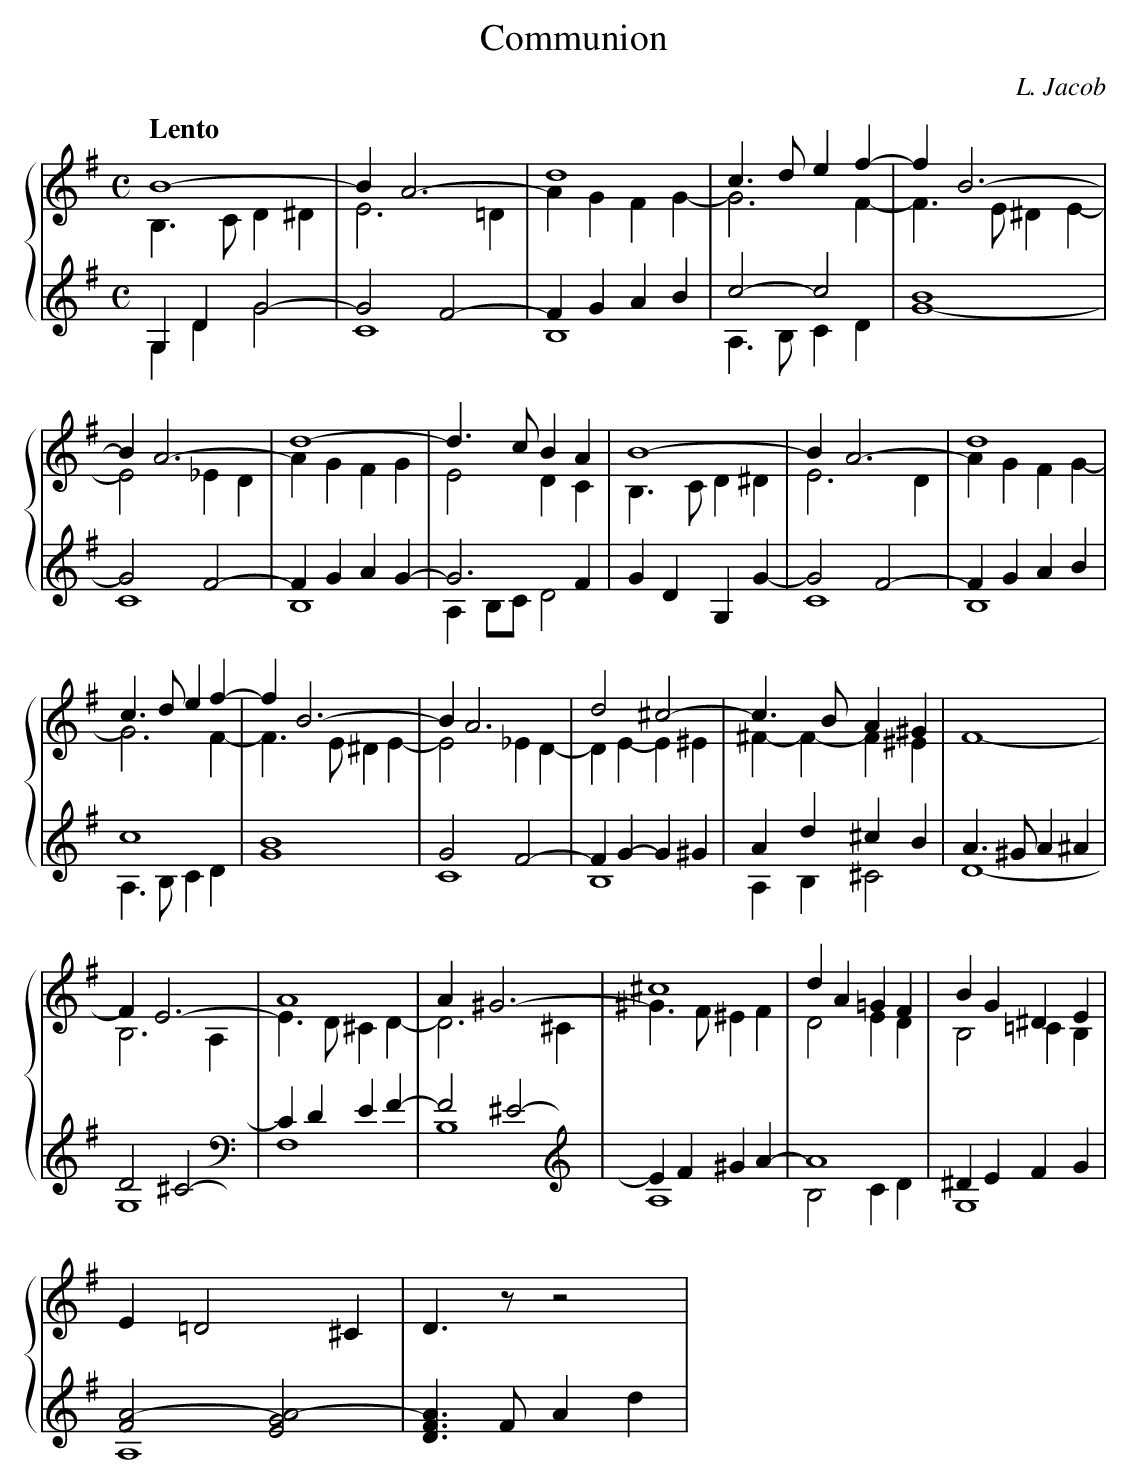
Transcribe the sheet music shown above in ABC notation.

X:1
T:Communion
C:L. Jacob
M:C
L:1/4
Q:"Lento"
%%staves {(1 2)(3 4)}
K:G
V:1
Q:1/4=60
B4-|B!tie(!A3-|d4|c>def-|fB3-|
V:2
B,>CD^D|E3=D|!tie)!AGFG-|G3F-|F>E^DE-|
V:3 shift=cC
G,DG2-|G2F2-|FGAB|c2-c2|[G-B]4|
V:4 shift=cC
G,DG2|C4|B,4|A,>B,CD|x4|
V:1
B!tie2(!A3-|d4-|d>cBA|B4-|B!tie3(!A3-|d4|
V:2
E2_ED|!tie2)!AGFG|E2DC|B,>CD^D|E3D|!tie3)!AGFG-|
V:3
G2F2-|FGAG-|G3F|GDG,G-|G2F2-|FGAB|
V:4
C4|B,4|A,B,/C/D2|X|C4|B,4|
V:1
c>def-|fB3-|BA3|d2^c2-|c>BA^G|F4-|
V:2
G3F-|F>E^DE-|E2_ED-|DE-E^E|^F-F-F^E|x4|
V:3
c4|B4|!tie4)!G2F2-|FG-G^G|Ad^cB|A>^GA^A|
V:4
A,>B,CD|!tie4(!G4|C4|B,4|A,B,^C2|!tie4(!D4-|
V:1
F!tie5(!E3-|A4|A!tie6(!^G3-|^c4|dA=GF|BG^DE|
V:2
B,3A,|!tie5)!E>D^CD-|D3^C|!tie6)!^G>F^EF|D2ED|B,2=CB,|
V:3
!tie4)!D2^C2-|CDEF-|F2^E2-|EF^GA-|A4|^DEFG|
V:4
G,4|F,4|B,4|A,4|B,2CD|G,4|
V:1
E=D2^C|D>zz2|
V:2
x4|x4|
V:3
[FA-]2[EGA-]2|[DFA]>FAd|
V:4
A,4|x4|
